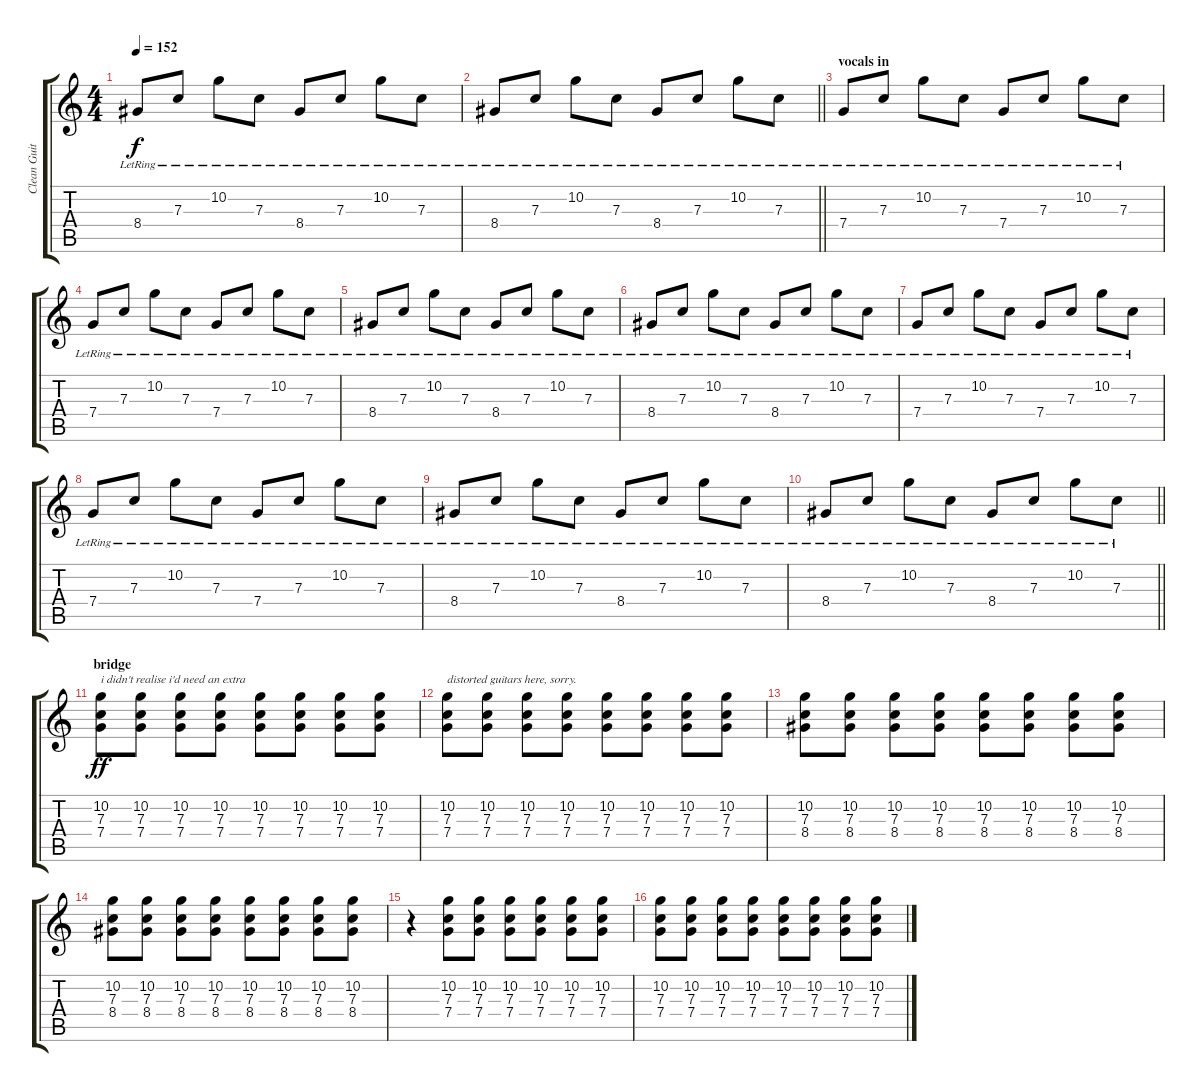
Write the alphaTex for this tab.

\track ("Clean Guitar 2" "Clean Guit") {instrument electricguitarjazz}
\staff {score tabs}
\tuning (D4 A3 F3 C3 G2 C2) {hide}
\ts (4 4)
\tempo 152
\clef g2
\ks c
8.4{lr}.8{dy f} 7.3{lr}.8 10.2{lr}.8 7.3{lr}.8 8.4{lr}.8 7.3{lr}.8 10.2{lr}.8 7.3{lr}.8 |
\barLineRight lightlight
8.4{lr}.8 7.3{lr}.8 10.2{lr}.8 7.3{lr}.8 8.4{lr}.8 7.3{lr}.8 10.2{lr}.8 7.3{lr}.8 |
\section ("" "vocals in")
7.4{lr}.8 7.3{lr}.8 10.2{lr}.8 7.3{lr}.8 7.4{lr}.8 7.3{lr}.8 10.2{lr}.8 7.3{lr}.8 |
7.4{lr}.8 7.3{lr}.8 10.2{lr}.8 7.3{lr}.8 7.4{lr}.8 7.3{lr}.8 10.2{lr}.8 7.3{lr}.8 |
8.4{lr}.8 7.3{lr}.8 10.2{lr}.8 7.3{lr}.8 8.4{lr}.8 7.3{lr}.8 10.2{lr}.8 7.3{lr}.8 |
8.4{lr}.8 7.3{lr}.8 10.2{lr}.8 7.3{lr}.8 8.4{lr}.8 7.3{lr}.8 10.2{lr}.8 7.3{lr}.8 |
7.4{lr}.8 7.3{lr}.8 10.2{lr}.8 7.3{lr}.8 7.4{lr}.8 7.3{lr}.8 10.2{lr}.8 7.3{lr}.8 |
7.4{lr}.8 7.3{lr}.8 10.2{lr}.8 7.3{lr}.8 7.4{lr}.8 7.3{lr}.8 10.2{lr}.8 7.3{lr}.8 |
8.4{lr}.8 7.3{lr}.8 10.2{lr}.8 7.3{lr}.8 8.4{lr}.8 7.3{lr}.8 10.2{lr}.8 7.3{lr}.8 |
\barLineRight lightlight
8.4{lr}.8 7.3{lr}.8 10.2{lr}.8 7.3{lr}.8 8.4{lr}.8 7.3{lr}.8 10.2{lr}.8 7.3{lr}.8 |
\section ("" "bridge")
(10.2 7.3 7.4).8{txt "i didn't realise i'd need an extra" dy ff volume 6 instrument overdrivenguitar} (10.2 7.3 7.4).8 (10.2 7.3 7.4).8 (10.2 7.3 7.4).8 (10.2 7.3 7.4).8 (10.2 7.3 7.4).8 (10.2 7.3 7.4).8 (10.2 7.3 7.4).8 |
(10.2 7.3 7.4).8{txt "distorted guitars here, sorry."} (10.2 7.3 7.4).8 (10.2 7.3 7.4).8 (10.2 7.3 7.4).8 (10.2 7.3 7.4).8 (10.2 7.3 7.4).8 (10.2 7.3 7.4).8 (10.2 7.3 7.4).8 |
(10.2 7.3 8.4).8 (10.2 7.3 8.4).8 (10.2 7.3 8.4).8 (10.2 7.3 8.4).8 (10.2 7.3 8.4).8 (10.2 7.3 8.4).8 (10.2 7.3 8.4).8 (10.2 7.3 8.4).8 |
(10.2 7.3 8.4).8 (10.2 7.3 8.4).8 (10.2 7.3 8.4).8 (10.2 7.3 8.4).8 (10.2 7.3 8.4).8 (10.2 7.3 8.4).8 (10.2 7.3 8.4).8 (10.2 7.3 8.4).8 |
r.4 (10.2 7.3 7.4).8 (10.2 7.3 7.4).8 (10.2 7.3 7.4).8 (10.2 7.3 7.4).8 (10.2 7.3 7.4).8 (10.2 7.3 7.4).8 |
(10.2 7.3 7.4).8 (10.2 7.3 7.4).8 (10.2 7.3 7.4).8 (10.2 7.3 7.4).8 (10.2 7.3 7.4).8 (10.2 7.3 7.4).8 (10.2 7.3 7.4).8 (10.2 7.3 7.4).8
